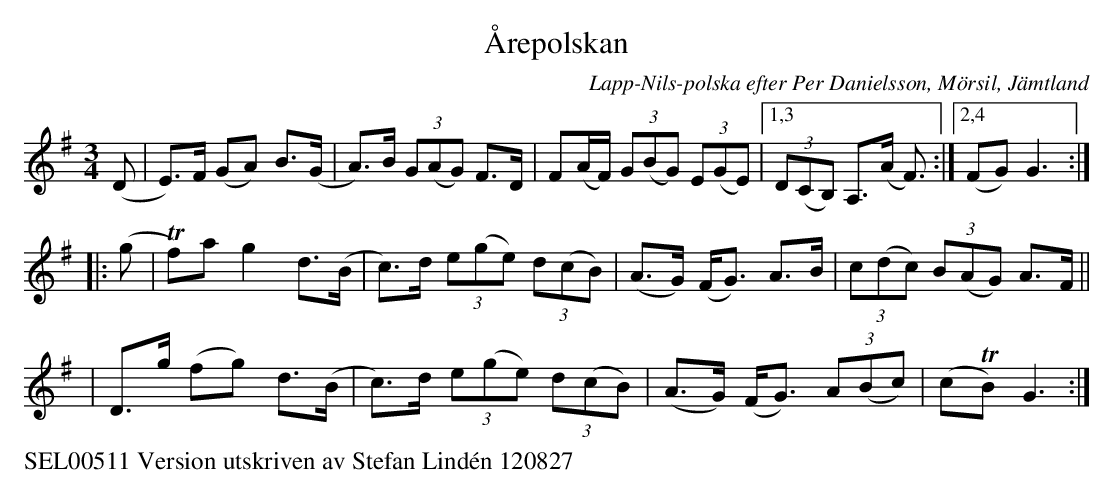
X:1
T: \AArepolskan
C: Lapp-Nils-polska efter Per Danielsson, M\"orsil, J\"amtland
M: 3/4
L: 1/8
K: Em
(D | E)>F (GA) B>(G | A)>B (3G(AG) F>D | F(A/F/) (3G(BG) (3E(GE) |[1,3 (3D(CB,) A,>(A F3/) :|[2,4 (FG) G3 :|
|: (g | Tf)a g2 d>(B | c)>d (3e(ge) (3d(cB) | (A>G) (F<G) A>B | (3c(dc) (3B(AG) A>F ||
| D>g (fg) d>(B | c)>d (3e(ge) (3d(cB) | (A>G) (F<G) (3A(Bc) | (cTB) G3 :|
